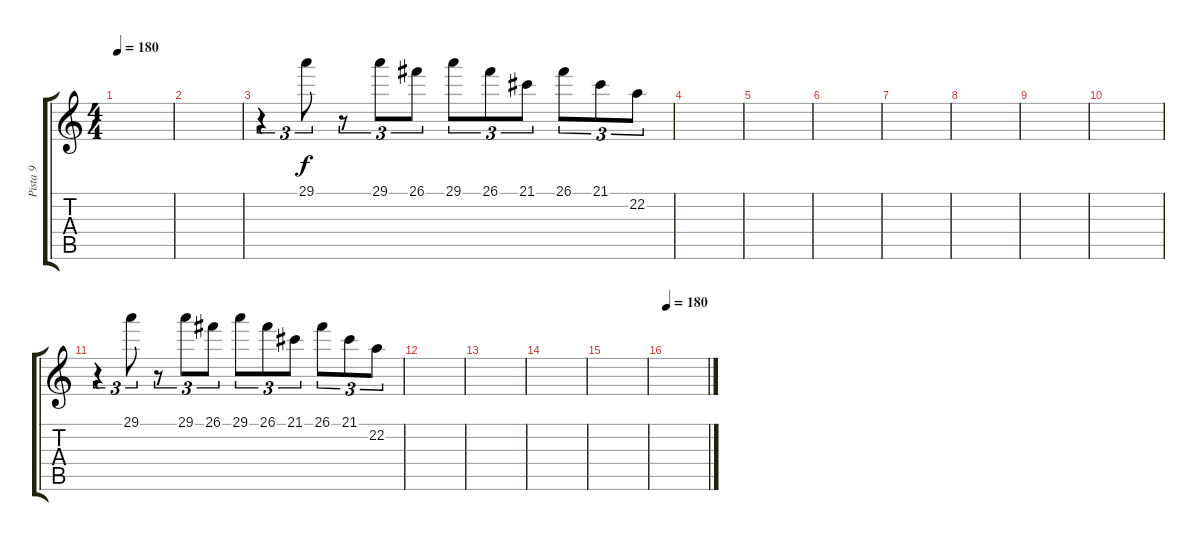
\track ("Pista 9" "Pista 9") {instrument stringensemble1}
\staff {score tabs}
\tuning (E4 B3 G3 D3 A2 E2) {hide}
\ts (4 4)
\tempo 180
\clef g2
\ks c
|
|
r.4{tu (3 2) volume 10 instrument fx3crystal} 29.1.8{tu (3 2) dy f} r.8{tu (3 2)} 29.1.8{tu (3 2)} 26.1.8{tu (3 2)} 29.1.8{tu (3 2)} 26.1.8{tu (3 2)} 21.1.8{tu (3 2)} 26.1.8{tu (3 2)} 21.1.8{tu (3 2)} 22.2.8{tu (3 2)} |
|
|
|
|
|
|
|
r.4{tu (3 2) volume 10 instrument fx3crystal} 29.1.8{tu (3 2)} r.8{tu (3 2)} 29.1.8{tu (3 2)} 26.1.8{tu (3 2)} 29.1.8{tu (3 2)} 26.1.8{tu (3 2)} 21.1.8{tu (3 2)} 26.1.8{tu (3 2)} 21.1.8{tu (3 2)} 22.2.8{tu (3 2)} |
|
|
|
|
\tempo 180
